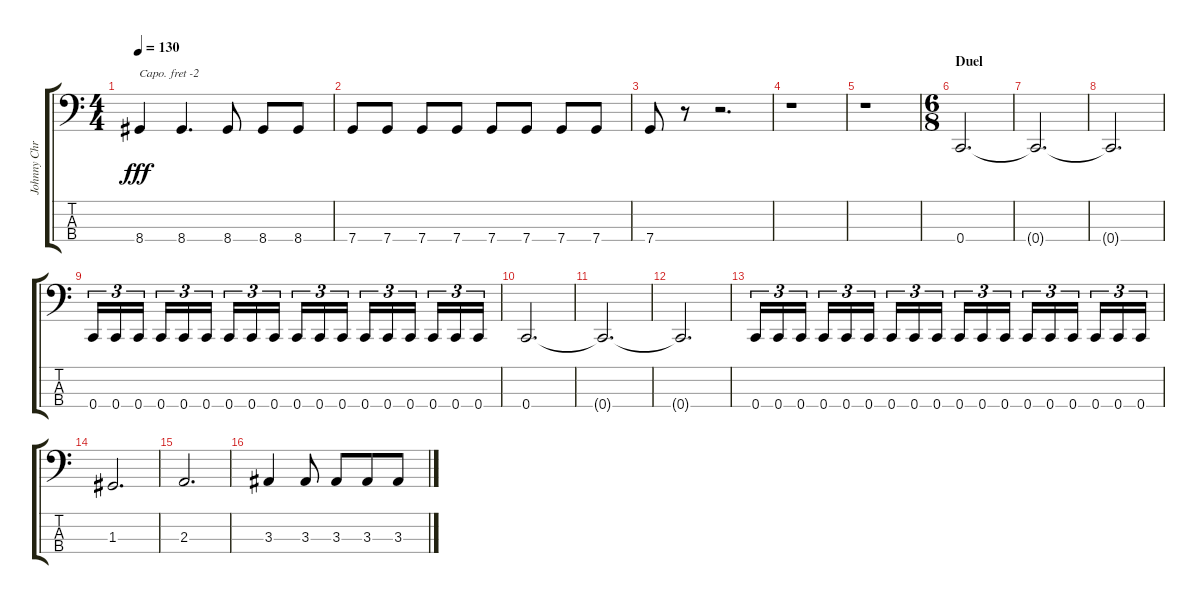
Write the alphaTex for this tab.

\track ("Johnny Christ" "Johnny Chr") {instrument electricbasspick}
\staff {score tabs}
\capo -2
\tuning (G2 D2 A1 D1) {hide}
\ts (4 4)
\tempo 130
\clef f4
\ks c
8.4.4{dy fff} 8.4.4{d} 8.4.8 8.4.8 8.4.8 |
7.4.8 7.4.8 7.4.8 7.4.8 7.4.8 7.4.8 7.4.8 7.4.8 |
7.4.8 r.8 r.2{d} |
r.1 |
r.1 |
\ts (6 8)
\section ("" "Duel")
0.4.2{d} |
0.4{t}.2{d} |
0.4{t}.2{d} |
0.4.16{tu (3 2)} 0.4.16{tu (3 2)} 0.4.16{tu (3 2)} 0.4.16{tu (3 2)} 0.4.16{tu (3 2)} 0.4.16{tu (3 2)} 0.4.16{tu (3 2)} 0.4.16{tu (3 2)} 0.4.16{tu (3 2)} 0.4.16{tu (3 2)} 0.4.16{tu (3 2)} 0.4.16{tu (3 2)} 0.4.16{tu (3 2)} 0.4.16{tu (3 2)} 0.4.16{tu (3 2)} 0.4.16{tu (3 2)} 0.4.16{tu (3 2)} 0.4.16{tu (3 2)} |
0.4.2{d} |
0.4{t}.2{d} |
0.4{t}.2{d} |
0.4.16{tu (3 2)} 0.4.16{tu (3 2)} 0.4.16{tu (3 2)} 0.4.16{tu (3 2)} 0.4.16{tu (3 2)} 0.4.16{tu (3 2)} 0.4.16{tu (3 2)} 0.4.16{tu (3 2)} 0.4.16{tu (3 2)} 0.4.16{tu (3 2)} 0.4.16{tu (3 2)} 0.4.16{tu (3 2)} 0.4.16{tu (3 2)} 0.4.16{tu (3 2)} 0.4.16{tu (3 2)} 0.4.16{tu (3 2)} 0.4.16{tu (3 2)} 0.4.16{tu (3 2)} |
1.3.2{d} |
2.3.2{d} |
3.3.4 3.3.8 3.3.8 3.3.8 3.3.8
